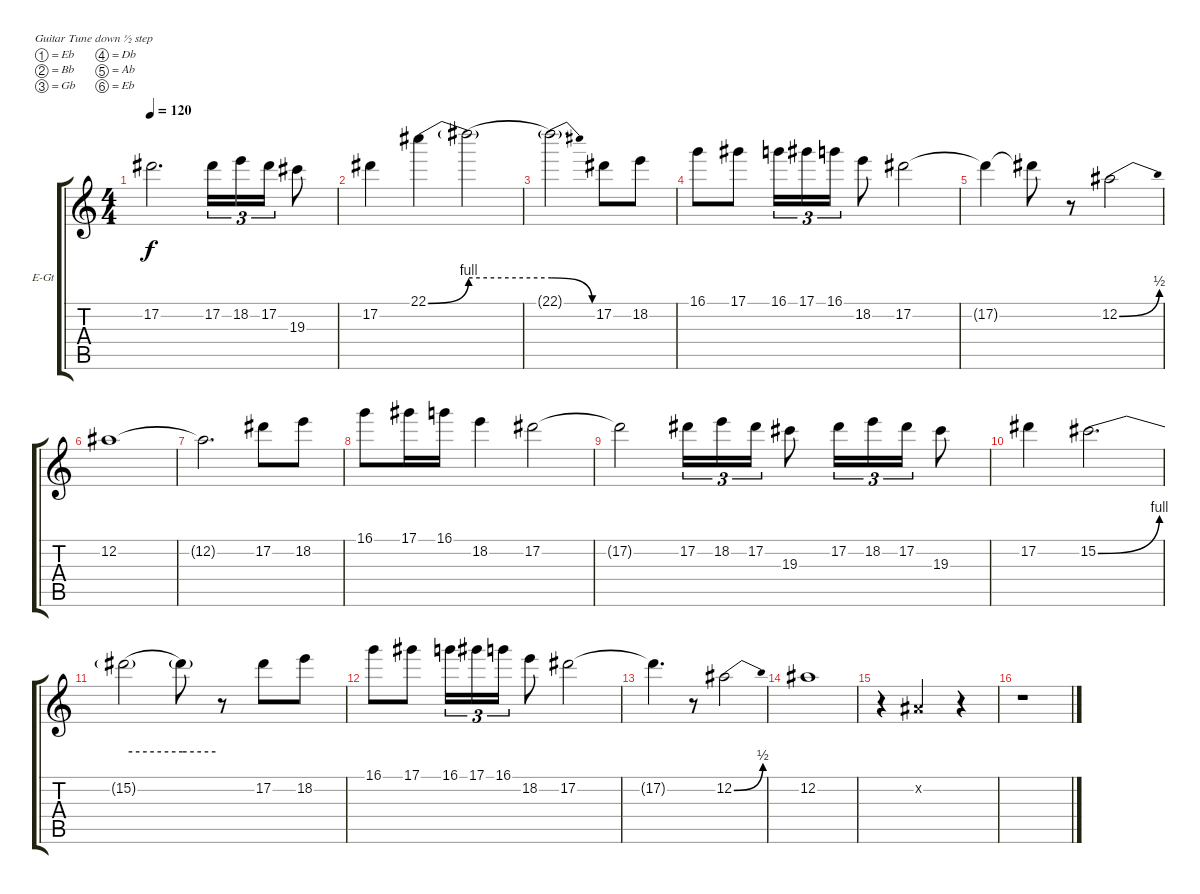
\bracketExtendMode groupsimilarinstruments
\firstSystemTrackNameOrientation horizontal
\otherSystemsTrackNameOrientation horizontal
\track ("Malmsteen guit.3" "E-Gt") {instrument distortionguitar}
\staff {score tabs}
\tuning (Eb4 Bb3 Gb3 Db3 Ab2 Eb2)
\ts (4 4)
\tempo 120
\clef g2
\ks c
17.2.2{d dy f} 17.2.16{tu (3 2)} 18.2.16{tu (3 2)} 17.2.16{tu (3 2)} 19.3.8 |
17.2.4 22.1{be (bend 0 0 60 4)}.4 22.1{be (hold 0 4 60 4) t}.2 |
22.1{be (release 0 4 60 0) t}.2{d} 17.2.8 18.2.8 |
16.1.8 17.1.8 16.1.16{tu (3 2)} 17.1.16{tu (3 2)} 16.1.16{tu (3 2)} 18.2.8 17.2.2 |
17.2{t}.4 17.2{t}.8 r.8 12.2{be (bend 0 0 60 2)}.2 |
12.2.1 |
12.2{t}.2{d} 17.2.8 18.2.8 |
16.1.8 17.1.16 16.1.16 18.2.4 17.2.2 |
17.2{t}.2 17.2.16{tu (3 2)} 18.2.16{tu (3 2)} 17.2.16{tu (3 2)} 19.3.8 17.2.16{tu (3 2)} 18.2.16{tu (3 2)} 17.2.16{tu (3 2)} 19.3.8 |
17.2.4 15.2{be (bend 0 0 60 4)}.2{d} |
15.2{be (hold 0 4 60 4) t}.2 15.2{be (hold 0 4 60 4) t}.8 r.8 17.2.8 18.2.8 |
16.1.8 17.1.8 16.1.16{tu (3 2)} 17.1.16{tu (3 2)} 16.1.16{tu (3 2)} 18.2.8 17.2.2 |
17.2{t}.4{d} r.8 12.2{be (bend 0 0 60 2)}.2 |
12.2.1 |
r.4 0.2{x}.2 r.4 |
r.1
